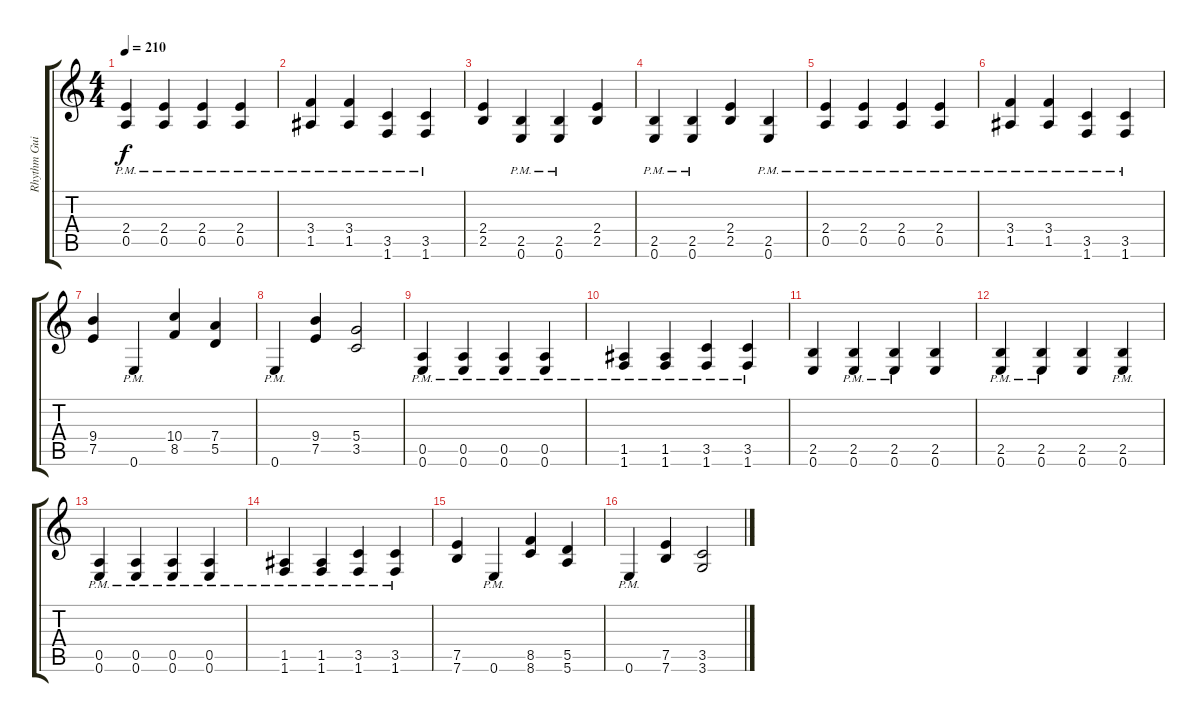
\track ("Rhythm Guitar L" "Rhythm Gui") {instrument distortionguitar}
\staff {score tabs}
\tuning (E4 B3 G3 D3 A2 E2) {hide}
\ts (4 4)
\tempo 210
\clef g2
\ks c
(2.4{pm} 0.5{pm}).4{dy f} (2.4{pm} 0.5{pm}).4 (2.4{pm} 0.5{pm}).4 (2.4{pm} 0.5{pm}).4 |
(3.4{pm} 1.5{pm}).4 (3.4{pm} 1.5{pm}).4 (3.5{pm} 1.6{pm}).4 (3.5{pm} 1.6{pm}).4 |
(2.4 2.5).4 (2.5{pm} 0.6{pm}).4 (2.5{pm} 0.6{pm}).4 (2.4 2.5).4 |
(2.5{pm} 0.6{pm}).4 (2.5{pm} 0.6{pm}).4 (2.4 2.5).4 (2.5{pm} 0.6{pm}).4 |
(2.4{pm} 0.5{pm}).4 (2.4{pm} 0.5{pm}).4 (2.4{pm} 0.5{pm}).4 (2.4{pm} 0.5{pm}).4 |
(3.4{pm} 1.5{pm}).4 (3.4{pm} 1.5{pm}).4 (3.5{pm} 1.6{pm}).4 (3.5{pm} 1.6{pm}).4 |
(9.4 7.5).4 0.6{pm}.4 (10.4 8.5).4 (7.4 5.5).4 |
0.6{pm}.4 (9.4 7.5).4 (5.4 3.5).2 |
(0.5{pm} 0.6{pm}).4 (0.5{pm} 0.6{pm}).4 (0.5{pm} 0.6{pm}).4 (0.5{pm} 0.6{pm}).4 |
(1.5{pm} 1.6{pm}).4 (1.5{pm} 1.6{pm}).4 (3.5{pm} 1.6{pm}).4 (3.5{pm} 1.6{pm}).4 |
(2.5 0.6).4 (2.5{pm} 0.6{pm}).4 (2.5{pm} 0.6{pm}).4 (2.5 0.6).4 |
(2.5{pm} 0.6{pm}).4 (2.5{pm} 0.6{pm}).4 (2.5 0.6).4 (2.5{pm} 0.6{pm}).4 |
(0.5{pm} 0.6{pm}).4 (0.5{pm} 0.6{pm}).4 (0.5{pm} 0.6{pm}).4 (0.5{pm} 0.6{pm}).4 |
(1.5{pm} 1.6{pm}).4 (1.5{pm} 1.6{pm}).4 (3.5{pm} 1.6{pm}).4 (3.5{pm} 1.6{pm}).4 |
(7.5 7.6).4 0.6{pm}.4 (8.5 8.6).4 (5.5 5.6).4 |
0.6{pm}.4 (7.5 7.6).4 (3.5 3.6).2
